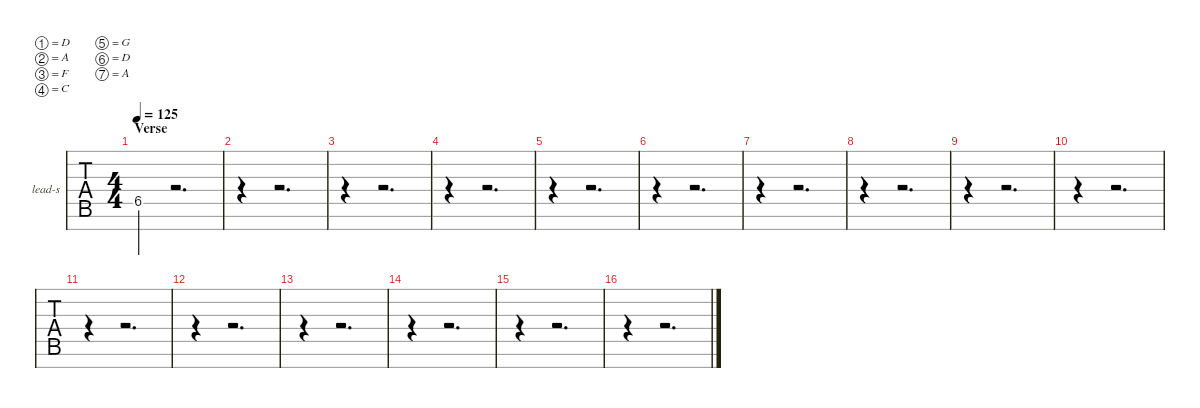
\defaultSystemsLayout 4
\hideDynamics
\bracketExtendMode nobrackets
\firstSystemTrackNameOrientation horizontal
\otherSystemsTrackNameOrientation horizontal
\track ("lead" "lead-s") {defaultSystemsLayout 4 instrument overdrivenguitar}
\staff {tabs}
\tuning (D4 A3 F3 C3 G2 D2 A1)
\ts (4 4)
\section ("" "Verse")
\scale
1.20972
\tempo 125
\accidentals auto
\clef g2
\ottava regular
\simile none
\scale
1.20972
\ks c#minor
6.5{acc #}.4{dy mf beam Up} r.2{d beam Up} |
\scale
0.930095
\scale
0.930095 r.4{beam Down} r.2{d beam Down} |
\scale
0.930095
\scale
0.930095 r.4{beam Down} r.2{d beam Down} |
\scale
0.930095
\scale
0.930095 r.4{beam Down} r.2{d beam Down} |
\scale
1.20972
\scale
2.04416 r.4{beam Down} r.2{d beam Down} |
\scale
0.930095
\scale
0.925674 r.4{beam Down} r.2{d beam Down} |
\scale
0.930095
\scale
0.925674 r.4{beam Down} r.2{d beam Down} |
\scale
0.930095
\scale
0.925674 r.4{beam Down} r.2{d beam Down} |
\scale
1.20972
\scale
0.925674 r.4{beam Down} r.2{d beam Down} |
\scale
0.930095
\scale
0.925674 r.4{beam Down} r.2{d beam Down} |
\scale
0.930095
\scale
0.925674 r.4{beam Down} r.2{d beam Down} |
\scale
0.930095
\scale
0.925674 r.4{beam Down} r.2{d beam Down} |
\scale
1.20972
\scale
0.925674 r.4{beam Down} r.2{d beam Down} |
\scale
0.930095
\scale
0.925674 r.4{beam Down} r.2{d beam Down} |
\scale
0.930095
\scale
0.925674 r.4{beam Down} r.2{d beam Down} |
\scale
0.930095
\scale
0.925674 r.4{beam Down} r.2{d beam Down}
